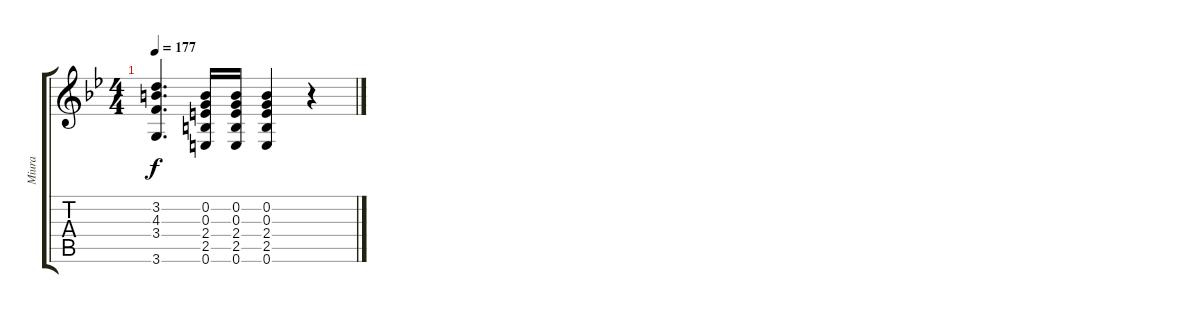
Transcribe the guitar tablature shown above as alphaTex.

\track ("Miura" "Miura") {instrument acousticguitarsteel}
\staff {score tabs}
\tuning (E4 B3 G3 D3 A2 E2) {hide}
\ts (4 4)
\tempo 177
\clef g2
\ks bb
(3.2{t} 4.3{t} 3.4{t} 3.6{t}).4{d dy f} (0.2 0.3 2.4 2.5 0.6).16 (0.2 0.3 2.4 2.5 0.6).16 (0.2 0.3 2.4 2.5 0.6).4 r.4
